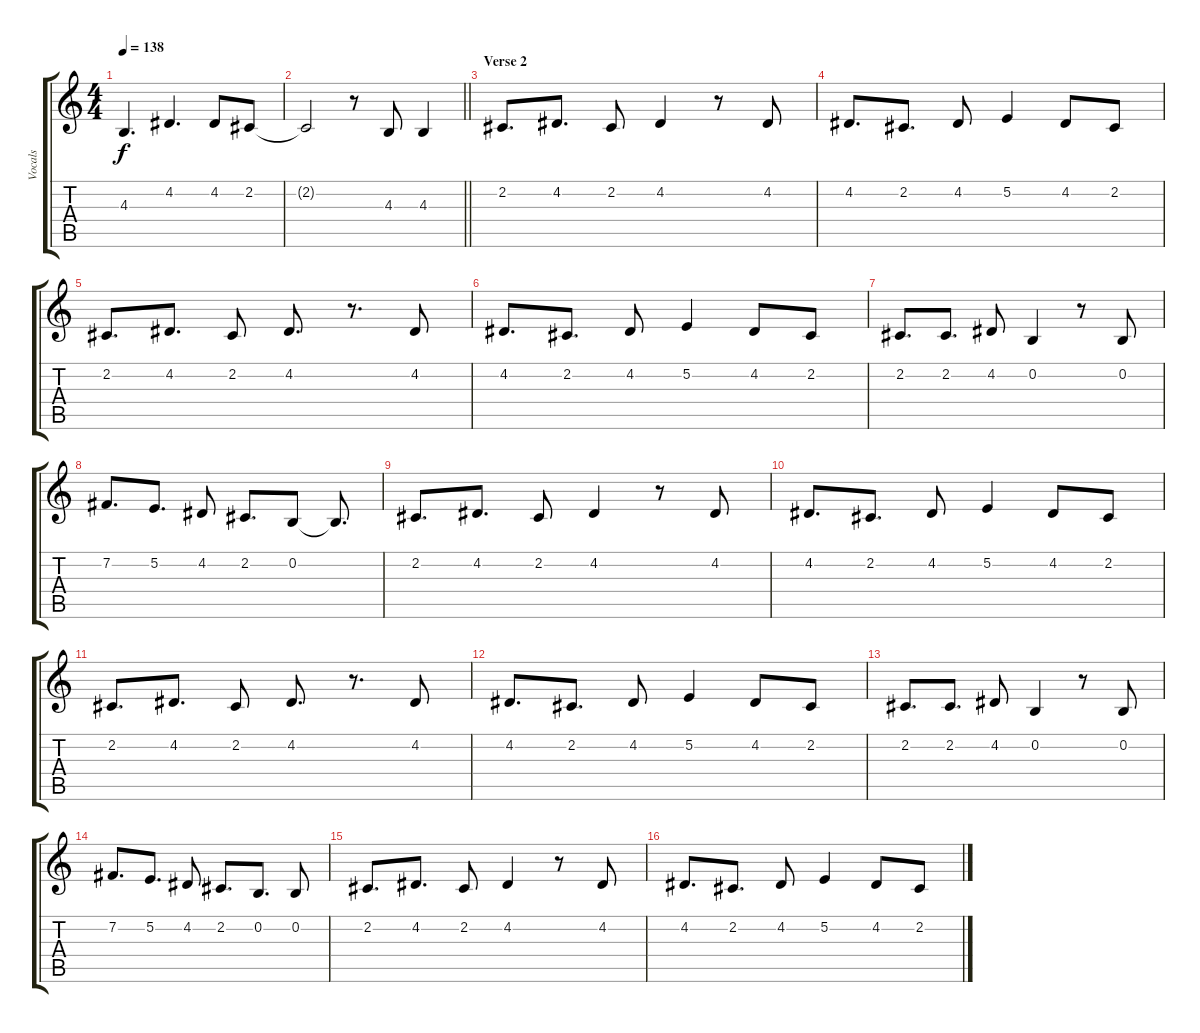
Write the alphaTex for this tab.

\track ("Vocals" "Vocals") {instrument altosax}
\staff {score tabs}
\tuning (E4 B3 G3 D3 A2 E2) {hide}
\ts (4 4)
\tempo 138
\clef g2
\ks c
4.3.4{d dy f} 4.2.4{d} 4.2.8 2.2.8 |
\barLineRight lightlight
2.2{t}.2 r.8 4.3.8 4.3.4 |
\section ("" "Verse 2")
2.2.8{d} 4.2.8{d} 2.2.8 4.2.4 r.8 4.2.8 |
4.2.8{d} 2.2.8{d} 4.2.8 5.2.4 4.2.8 2.2.8 |
2.2.8{d} 4.2.8{d} 2.2.8 4.2.8{d} r.8{d} 4.2.8 |
4.2.8{d} 2.2.8{d} 4.2.8 5.2.4 4.2.8 2.2.8 |
2.2.8{d} 2.2.8{d} 4.2.8 0.2.4 r.8 0.2.8 |
7.2.8{d} 5.2.8{d} 4.2.8 2.2.8{d} 0.2.8 0.2{t}.8{d} |
2.2.8{d} 4.2.8{d} 2.2.8 4.2.4 r.8 4.2.8 |
4.2.8{d} 2.2.8{d} 4.2.8 5.2.4 4.2.8 2.2.8 |
2.2.8{d} 4.2.8{d} 2.2.8 4.2.8{d} r.8{d} 4.2.8 |
4.2.8{d} 2.2.8{d} 4.2.8 5.2.4 4.2.8 2.2.8 |
2.2.8{d} 2.2.8{d} 4.2.8 0.2.4 r.8 0.2.8 |
7.2.8{d} 5.2.8{d} 4.2.8 2.2.8{d} 0.2.8{d} 0.2.8 |
2.2.8{d} 4.2.8{d} 2.2.8 4.2.4 r.8 4.2.8 |
4.2.8{d} 2.2.8{d} 4.2.8 5.2.4 4.2.8 2.2.8
